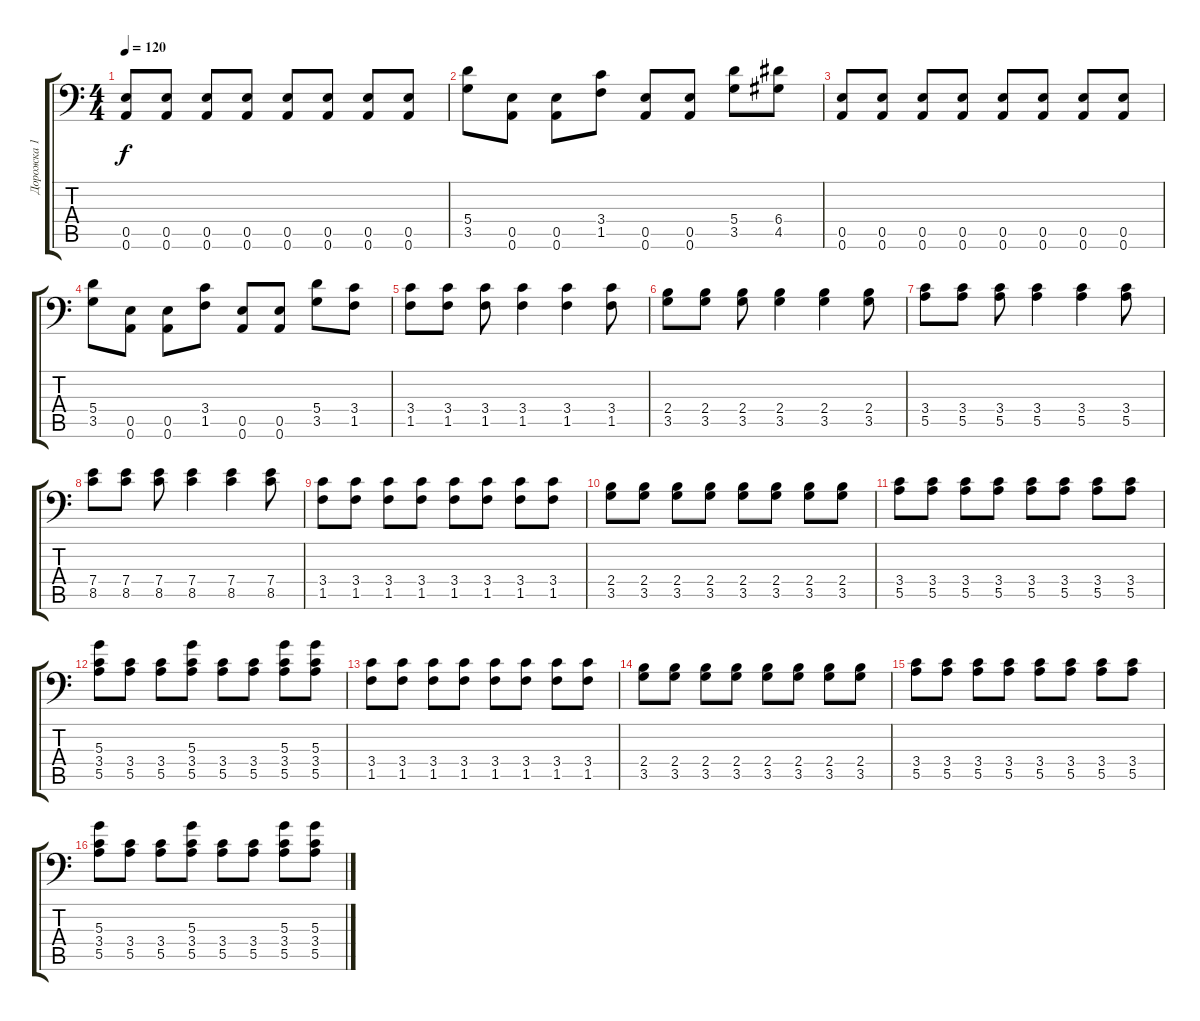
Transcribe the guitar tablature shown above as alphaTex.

\track ("Дорожка 1" "Дорожка 1") {instrument distortionguitar}
\staff {score tabs}
\tuning (B3 Gb3 D3 A2 E2 A1) {hide}
\ts (4 4)
\tempo 120
\clef f4
\ks c
(0.5 0.6).8{dy f} (0.5 0.6).8 (0.5 0.6).8 (0.5 0.6).8 (0.5 0.6).8 (0.5 0.6).8 (0.5 0.6).8 (0.5 0.6).8 |
(5.4 3.5).8 (0.5 0.6).8 (0.5 0.6).8 (3.4 1.5).8 (0.5 0.6).8 (0.5 0.6).8 (5.4 3.5).8 (6.4 4.5).8 |
(0.5 0.6).8 (0.5 0.6).8 (0.5 0.6).8 (0.5 0.6).8 (0.5 0.6).8 (0.5 0.6).8 (0.5 0.6).8 (0.5 0.6).8 |
(5.4 3.5).8 (0.5 0.6).8 (0.5 0.6).8 (3.4 1.5).8 (0.5 0.6).8 (0.5 0.6).8 (5.4 3.5).8 (3.4 1.5).8 |
(3.4 1.5).8 (3.4 1.5).8 (3.4 1.5).8 (3.4 1.5).4 (3.4 1.5).4 (3.4 1.5).8 |
(2.4 3.5).8 (2.4 3.5).8 (2.4 3.5).8 (2.4 3.5).4 (2.4 3.5).4 (2.4 3.5).8 |
(3.4 5.5).8 (3.4 5.5).8 (3.4 5.5).8 (3.4 5.5).4 (3.4 5.5).4 (3.4 5.5).8 |
(7.4 8.5).8 (7.4 8.5).8 (7.4 8.5).8 (7.4 8.5).4 (7.4 8.5).4 (7.4 8.5).8 |
(3.4 1.5).8 (3.4 1.5).8 (3.4 1.5).8 (3.4 1.5).8 (3.4 1.5).8 (3.4 1.5).8 (3.4 1.5).8 (3.4 1.5).8 |
(2.4 3.5).8 (2.4 3.5).8 (2.4 3.5).8 (2.4 3.5).8 (2.4 3.5).8 (2.4 3.5).8 (2.4 3.5).8 (2.4 3.5).8 |
(3.4 5.5).8 (3.4 5.5).8 (3.4 5.5).8 (3.4 5.5).8 (3.4 5.5).8 (3.4 5.5).8 (3.4 5.5).8 (3.4 5.5).8 |
(5.3 3.4 5.5).8 (3.4 5.5).8 (3.4 5.5).8 (5.3 3.4 5.5).8 (3.4 5.5).8 (3.4 5.5).8 (5.3 3.4 5.5).8 (5.3 3.4 5.5).8 |
(3.4 1.5).8 (3.4 1.5).8 (3.4 1.5).8 (3.4 1.5).8 (3.4 1.5).8 (3.4 1.5).8 (3.4 1.5).8 (3.4 1.5).8 |
(2.4 3.5).8 (2.4 3.5).8 (2.4 3.5).8 (2.4 3.5).8 (2.4 3.5).8 (2.4 3.5).8 (2.4 3.5).8 (2.4 3.5).8 |
(3.4 5.5).8 (3.4 5.5).8 (3.4 5.5).8 (3.4 5.5).8 (3.4 5.5).8 (3.4 5.5).8 (3.4 5.5).8 (3.4 5.5).8 |
(5.3 3.4 5.5).8 (3.4 5.5).8 (3.4 5.5).8 (5.3 3.4 5.5).8 (3.4 5.5).8 (3.4 5.5).8 (5.3 3.4 5.5).8 (5.3 3.4 5.5).8
